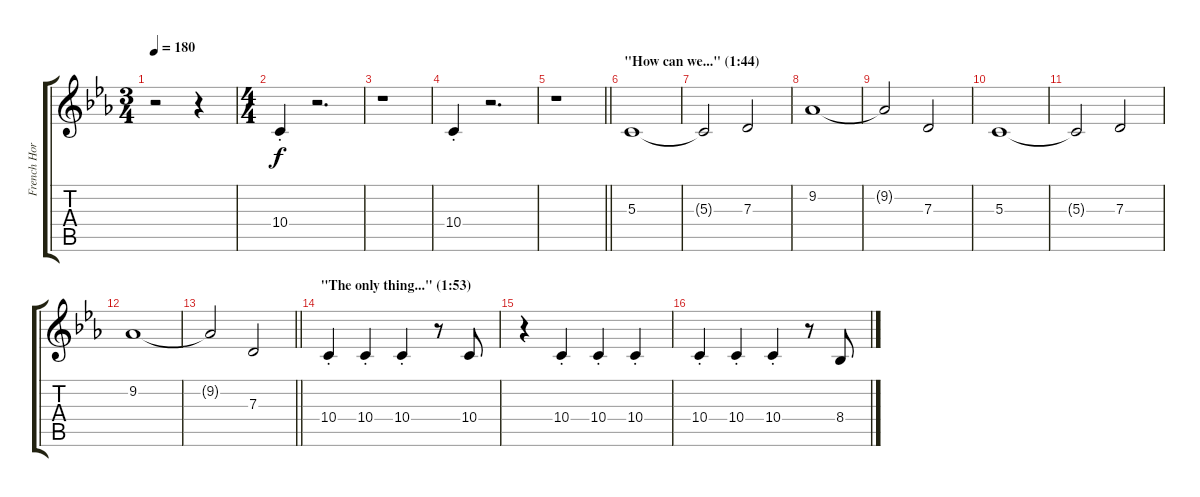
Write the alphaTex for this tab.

\track ("French Horn" "French Hor") {instrument frenchhorn}
\staff {score tabs}
\tuning (E4 B3 G3 D3 A2 E2) {hide}
\ts (3 4)
\tempo 180
\clef g2
\ks cminor
r.2{dy f} r.4 |
\ts (4 4)
10.4{st}.4 r.2{d} |
r.1 |
10.4{st}.4 r.2{d} |
\barLineRight lightlight
r.1 |
\section ("" "\"How can we...\" (1:44)")
5.3.1 |
5.3{t}.2 7.3.2 |
9.2.1 |
9.2{t}.2 7.3.2 |
5.3.1 |
5.3{t}.2 7.3.2 |
9.2.1 |
\barLineRight lightlight
9.2{t}.2 7.3.2 |
\section ("" "\"The only thing...\" (1:53)")
10.4{st}.4 10.4{st}.4 10.4{st}.4 r.8 10.4.8 |
r.4 10.4{st}.4 10.4{st}.4 10.4{st}.4 |
10.4{st}.4 10.4{st}.4 10.4{st}.4 r.8 8.4.8
